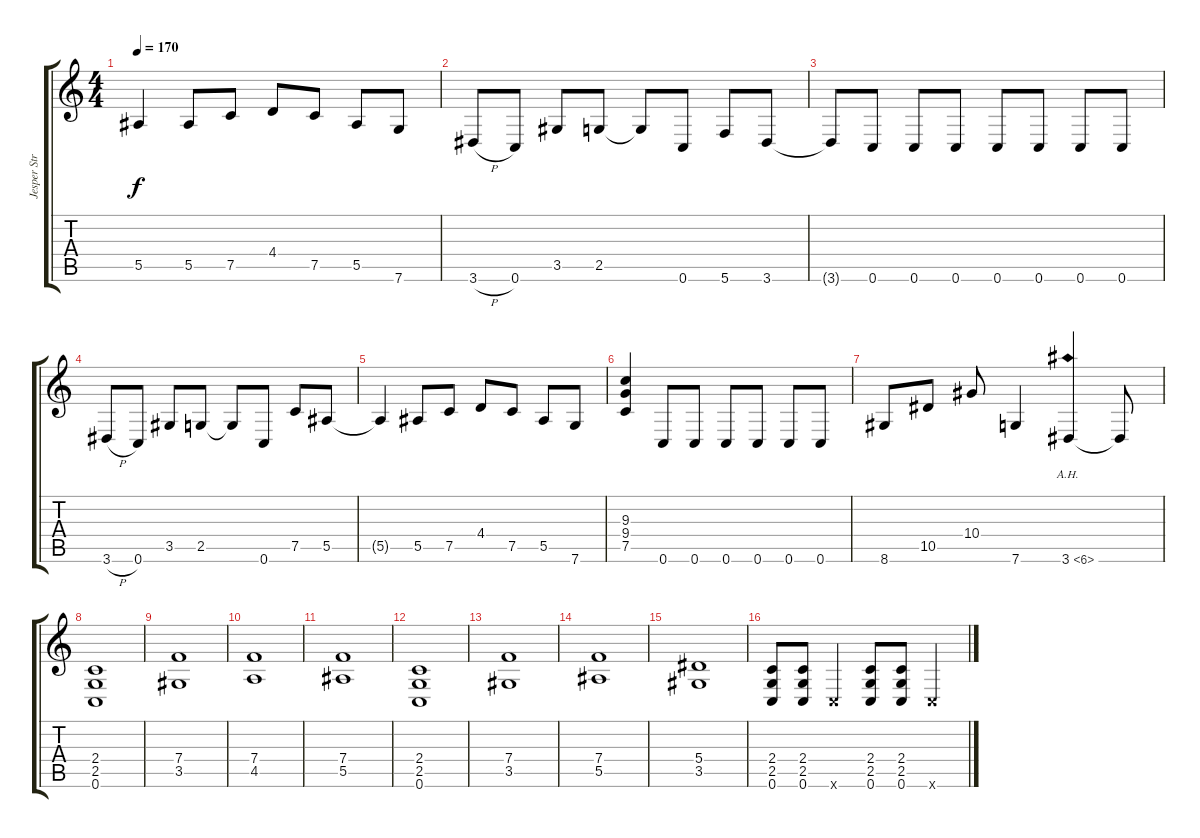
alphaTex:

\track ("Jesper Stromblad" "Jesper Str") {instrument distortionguitar}
\staff {score tabs}
\tuning (C4 G3 Eb3 Bb2 F2 C2) {hide}
\ts (4 4)
\tempo 170
\clef g2
\ks c
5.5{t}.4{dy f} 5.5.8 7.5.8 4.4.8 7.5.8 5.5.8 7.6.8 |
3.6{h}.8 0.6.8 3.5.8 2.5.8 2.5{t}.8 0.6.8 5.6.8 3.6.8 |
3.6{t}.8 0.6.8 0.6.8 0.6.8 0.6.8 0.6.8 0.6.8 0.6.8 |
3.6{h}.8 0.6.8 3.5.8 2.5.8 2.5{t}.8 0.6.8 7.5.8 5.5.8 |
5.5{t}.4 5.5.8 7.5.8 4.4.8 7.5.8 5.5.8 7.6.8 |
(9.3 9.4 7.5).4 0.6.8 0.6.8 0.6.8 0.6.8 0.6.8 0.6.8 |
8.6.8 10.5.8 10.4.8 7.6.4 3.6{ah 3}.4 3.6{t}.8 |
(2.4 2.5 0.6).1 |
(7.4 3.5).1 |
(7.4 4.5).1 |
(7.4 5.5).1 |
(2.4 2.5 0.6).1 |
(7.4 3.5).1 |
(7.4 5.5).1 |
(5.4 3.5).1 |
(2.4 2.5 0.6).8 (2.4 2.5 0.6).8 0.6{x}.4 (2.4 2.5 0.6).8 (2.4 2.5 0.6).8 0.6{x}.4
